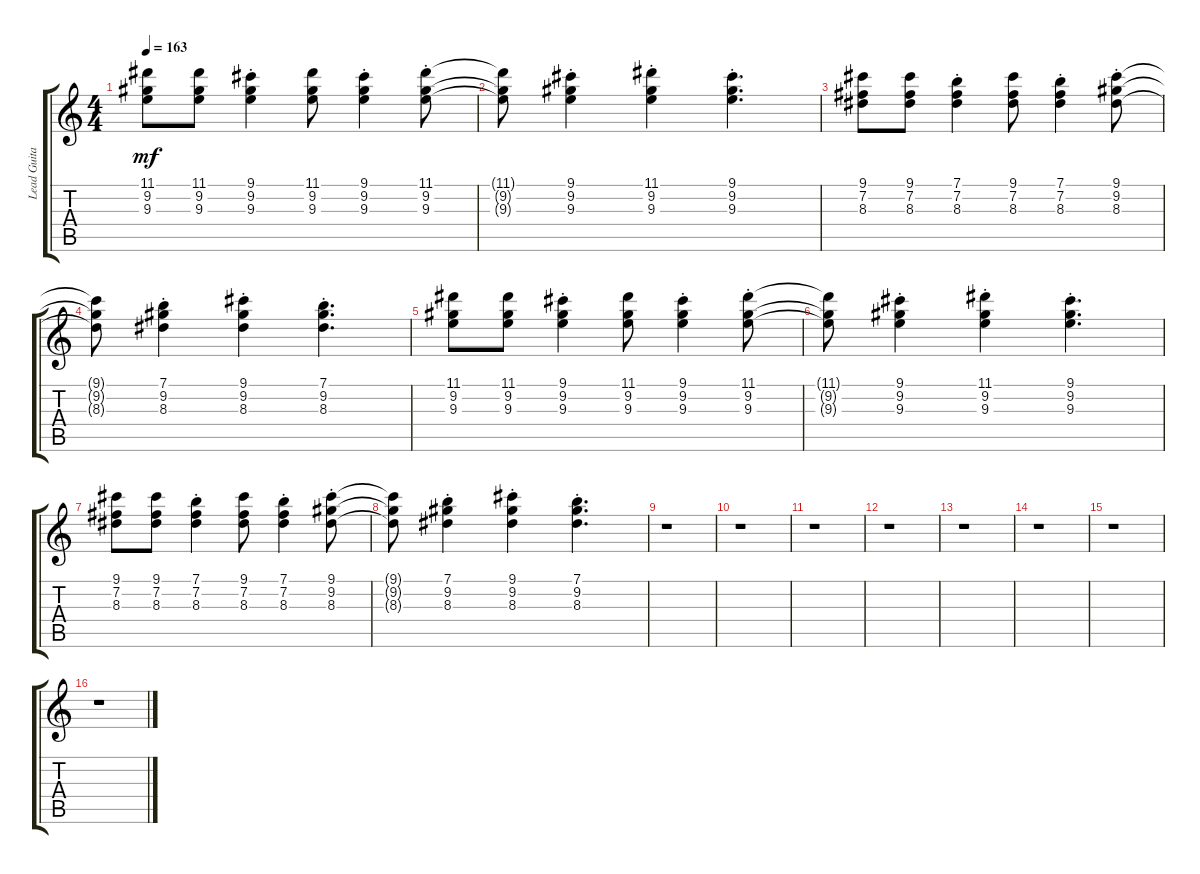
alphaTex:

\track ("Lead Guitar 1" "Lead Guita") {instrument distortionguitar}
\staff {score tabs}
\tuning (E4 B3 G3 D3 A2 E2) {hide}
\ts (4 4)
\tempo 163
\clef g2
\ks c
(11.1 9.2 9.3).8{dy mf} (11.1 9.2 9.3).8 (9.1{st} 9.2{st} 9.3{st}).4 (11.1 9.2 9.3).8 (9.1{st} 9.2{st} 9.3{st}).4 (11.1{st} 9.2 9.3).8 |
(11.1{t} 9.2{t} 9.3{t}).8 (9.1{st} 9.2 9.3).4 (11.1{st} 9.2 9.3).4 (9.1{st} 9.2 9.3).4{d} |
(9.1 7.2 8.3).8 (9.1 7.2 8.3).8 (7.1{st} 7.2{st} 8.3{st}).4 (9.1 7.2 8.3).8 (7.1{st} 7.2{st} 8.3{st}).4 (9.1{st} 9.2 8.3).8 |
(9.1{t} 9.2{t} 8.3{t}).8 (7.1{st} 9.2 8.3).4 (9.1{st} 9.2 8.3).4 (7.1{st} 9.2 8.3).4{d} |
(11.1 9.2 9.3).8 (11.1 9.2 9.3).8 (9.1{st} 9.2{st} 9.3{st}).4 (11.1 9.2 9.3).8 (9.1{st} 9.2{st} 9.3{st}).4 (11.1{st} 9.2 9.3).8 |
(11.1{t} 9.2{t} 9.3{t}).8 (9.1{st} 9.2 9.3).4 (11.1{st} 9.2 9.3).4 (9.1{st} 9.2 9.3).4{d} |
(9.1 7.2 8.3).8 (9.1 7.2 8.3).8 (7.1{st} 7.2{st} 8.3{st}).4 (9.1 7.2 8.3).8 (7.1{st} 7.2{st} 8.3{st}).4 (9.1{st} 9.2 8.3).8 |
(9.1{t} 9.2{t} 8.3{t}).8 (7.1{st} 9.2 8.3).4 (9.1{st} 9.2 8.3).4 (7.1{st} 9.2 8.3).4{d} |
r.1 |
r.1 |
r.1 |
r.1 |
r.1 |
r.1 |
r.1 |
r.1
